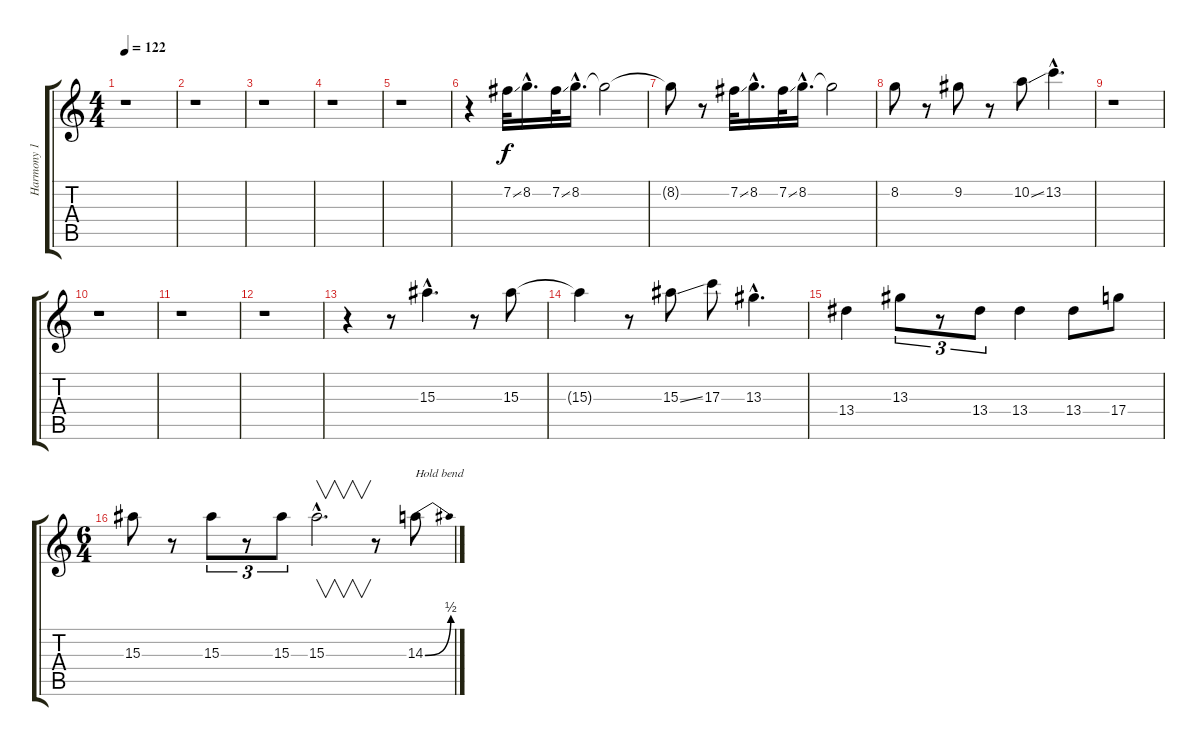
\track ("Harmony 1" "Harmony 1") {instrument overdrivenguitar}
\staff {score tabs}
\tuning (E4 B3 G3 D3 A2 E2) {hide}
\ts (4 4)
\tempo 122
\clef g2
\ks c
r.1{dy f instrument overdrivenguitar} |
r.1 |
r.1 |
r.1 |
r.1 |
r.4 7.2{ss}.32 8.2{hac}.16{d} 7.2{ss}.32 8.2{hac}.16{d} 8.2{t}.2 |
8.2{t}.8 r.8 7.2{ss}.32 8.2{hac}.16{d} 7.2{ss}.32 8.2{hac}.16{d} 8.2{t}.2 |
8.2.8 r.8 9.2.8 r.8 10.2{ss}.8 13.2{hac}.4{d} |
r.1 |
r.1 |
r.1 |
r.1 |
r.4 r.8 15.3{hac}.4{d} r.8 15.3.8 |
15.3{t}.4 r.8 15.3{ss}.8 17.3.8 13.3{hac}.4{d} |
13.4.4 13.3.8{tu (3 2)} r.8{tu (3 2)} 13.4.8{tu (3 2)} 13.4.4 13.4.8 17.4.8 |
\ts (6 4)
15.3.8 r.8 15.3.8{tu (3 2)} r.8{tu (3 2)} 15.3.8{tu (3 2)} 15.3{hac}.2{v d} r.8 14.3{be (bend 0 0 60 2)}.8{txt "Hold bend"}
